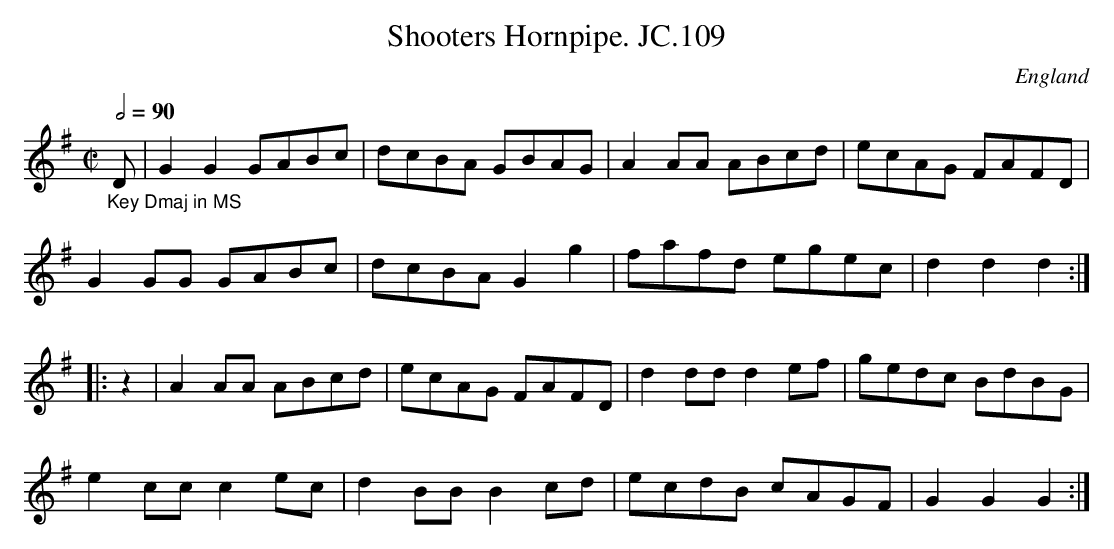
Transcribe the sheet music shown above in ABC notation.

X:1
T:Shooters Hornpipe. JC.109
O:England
M:C|
L:1/8
Q:2/4=90
K:G major
"_Key Dmaj in MS"D|G2G2GABc|dcBA GBAG|\
A2AA ABcd|ecAG FAFD|!
G2GG GABc|dcBAG2g2|fafd egec|d2d2d2:|!
|:z2|A2AA ABcd|ecAG FAFD|d2dd d2ef|gedc BdBG|!
e2ccc2ec|d2BBB2cd|ecdB cAGF|G2G2G2:|
